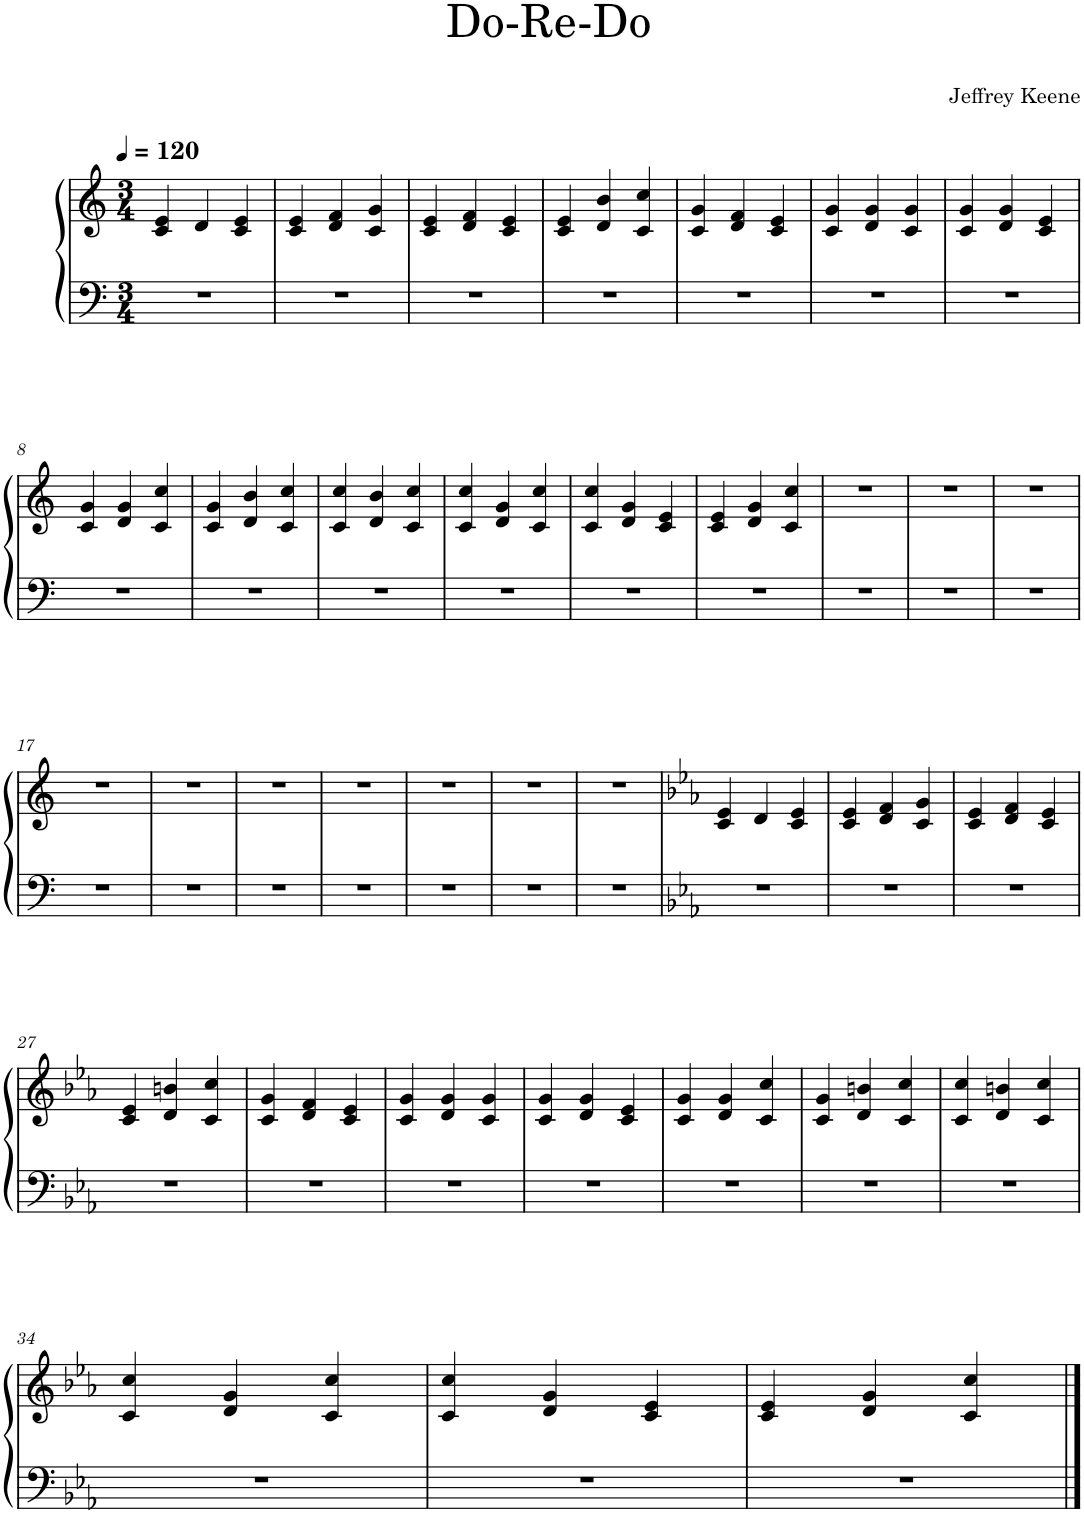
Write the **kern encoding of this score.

**kern	**kern
*part1	*part1
*staff2	*staff1
*I"Piano	*
*I'Pno.	*
*clefF4	*clefG2
*k[]	*k[]
*M3/4	*M3/4
*MM120	*MM120
=1	=1
2.r	4c/ 4e/
.	4d/
.	4c/ 4e/
=2	=2
2.r	4c/ 4e/
.	4d/ 4f/
.	4c/ 4g/
=3	=3
2.r	4c/ 4e/
.	4d/ 4f/
.	4c/ 4e/
=4	=4
2.r	4c/ 4e/
.	4d/ 4b/
.	4c/ 4cc/
=5	=5
2.r	4c/ 4g/
.	4d/ 4f/
.	4c/ 4e/
=6	=6
2.r	4c/ 4g/
.	4d/ 4g/
.	4c/ 4g/
=7	=7
2.r	4c/ 4g/
.	4d/ 4g/
.	4c/ 4e/
!!LO:LB:g=z
=8	=8
2.r	4c/ 4g/
.	4d/ 4g/
.	4c/ 4cc/
=9	=9
2.r	4c/ 4g/
.	4d/ 4b/
.	4c/ 4cc/
=10	=10
2.r	4c/ 4cc/
.	4d/ 4b/
.	4c/ 4cc/
=11	=11
2.r	4c/ 4cc/
.	4d/ 4g/
.	4c/ 4cc/
=12	=12
2.r	4c/ 4cc/
.	4d/ 4g/
.	4c/ 4e/
=13	=13
2.r	4c/ 4e/
.	4d/ 4g/
.	4c/ 4cc/
=14	=14
2.r	2.r
=15	=15
2.r	2.r
=16	=16
2.r	2.r
!!LO:LB:g=z
=17	=17
2.r	2.r
=18	=18
2.r	2.r
=19	=19
2.r	2.r
=20	=20
2.r	2.r
=21	=21
2.r	2.r
=22	=22
2.r	2.r
=23	=23
2.r	2.r
=24	=24
*k[b-e-a-]	*k[b-e-a-]
2.r	4c/ 4e-/
.	4d/
.	4c/ 4e-/
=25	=25
2.r	4c/ 4e-/
.	4d/ 4f/
.	4c/ 4g/
=26	=26
2.r	4c/ 4e-/
.	4d/ 4f/
.	4c/ 4e-/
!!LO:LB:g=z
=27	=27
2.r	4c/ 4e-/
.	4d/ 4bn/
.	4c/ 4cc/
=28	=28
2.r	4c/ 4g/
.	4d/ 4f/
.	4c/ 4e-/
=29	=29
2.r	4c/ 4g/
.	4d/ 4g/
.	4c/ 4g/
=30	=30
2.r	4c/ 4g/
.	4d/ 4g/
.	4c/ 4e-/
=31	=31
2.r	4c/ 4g/
.	4d/ 4g/
.	4c/ 4cc/
=32	=32
2.r	4c/ 4g/
.	4d/ 4bn/
.	4c/ 4cc/
=33	=33
2.r	4c/ 4cc/
.	4d/ 4bn/
.	4c/ 4cc/
!!LO:LB:g=z
=34	=34
2.r	4c/ 4cc/
.	4d/ 4g/
.	4c/ 4cc/
=35	=35
2.r	4c/ 4cc/
.	4d/ 4g/
.	4c/ 4e-/
=36	=36
2.r	4c/ 4e-/
.	4d/ 4g/
.	4c/ 4cc/
==	==
*-	*-
